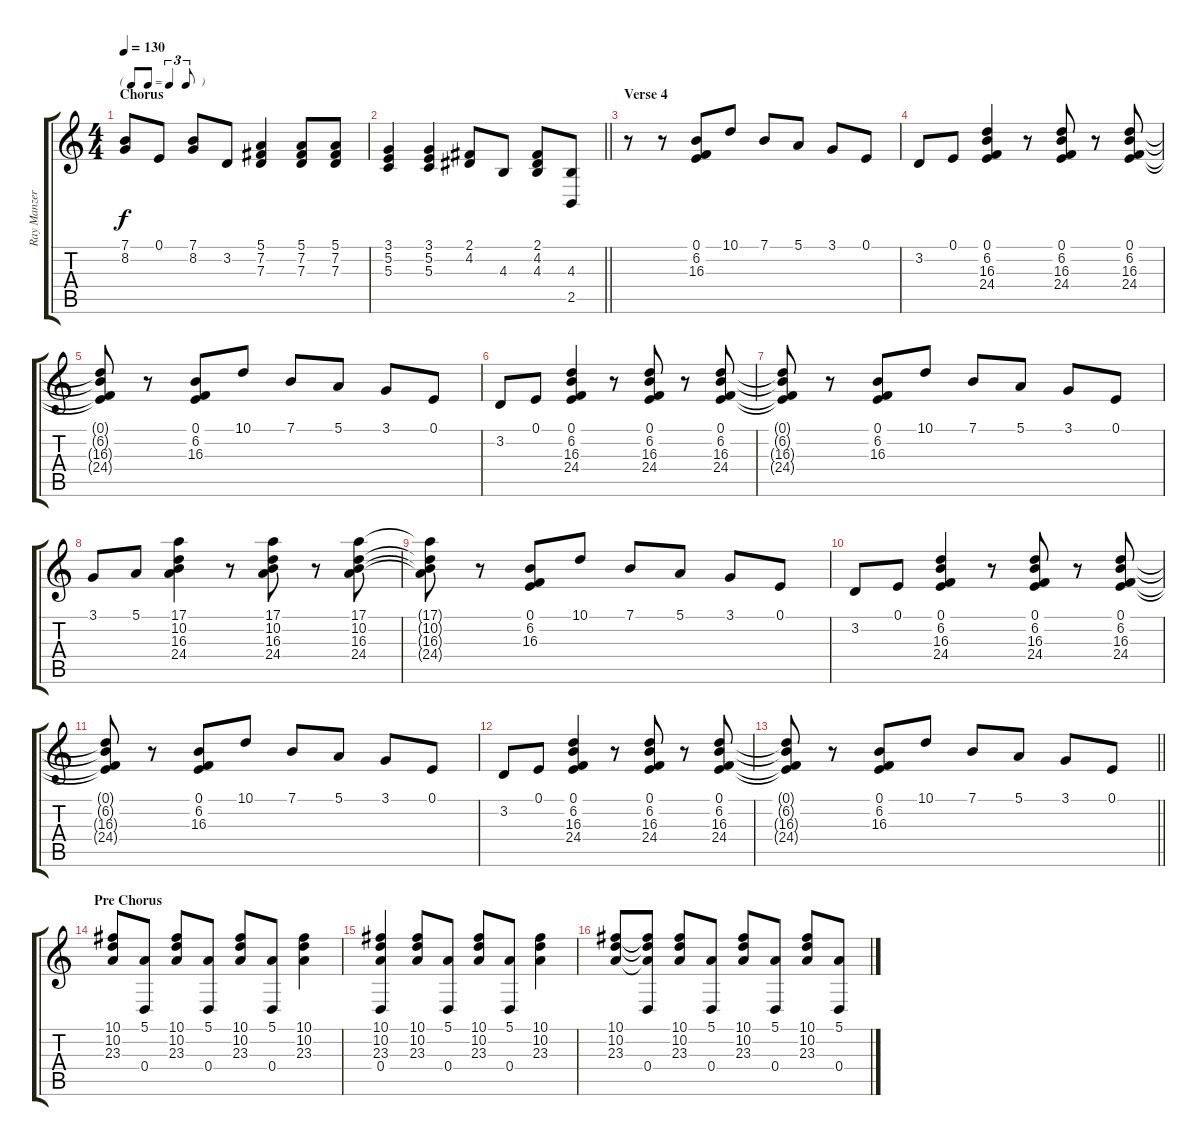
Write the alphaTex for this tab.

\track ("Ray Manzerek" "Ray Manzer") {instrument harpsichord}
\staff {score tabs}
\tuning (E4 B3 G3 D3 A2 E2) {hide}
\ts (4 4)
\tf triplet8th
\section ("" "Chorus")
\tempo 130
\clef g2
\ks c
(7.1 8.2).8{dy f} 0.1.8 (7.1 8.2).8 3.2.8 (5.1 7.2 7.3).4 (5.1 7.2 7.3).8 (5.1 7.2 7.3).8 |
\barLineRight lightlight
(3.1 5.2 5.3).4 (3.1 5.2 5.3).4 (2.1 4.2).8 4.3.8 (2.1 4.2 4.3).8 (4.3 2.5).8 |
\section ("" "Verse 4")
r.8 r.8 (0.1 6.2 16.3).8 10.1.8 7.1.8 5.1.8 3.1.8 0.1.8 |
3.2.8 0.1.8 (0.1 6.2 16.3 24.4).4 r.8 (0.1 6.2 16.3 24.4).8 r.8 (0.1 6.2 16.3 24.4).8 |
(0.1{t} 6.2{t} 16.3{t} 24.4{t}).8 r.8 (0.1 6.2 16.3).8 10.1.8 7.1.8 5.1.8 3.1.8 0.1.8 |
3.2.8 0.1.8 (0.1 6.2 16.3 24.4).4 r.8 (0.1 6.2 16.3 24.4).8 r.8 (0.1 6.2 16.3 24.4).8 |
(0.1{t} 6.2{t} 16.3{t} 24.4{t}).8 r.8 (0.1 6.2 16.3).8 10.1.8 7.1.8 5.1.8 3.1.8 0.1.8 |
3.1.8 5.1.8 (17.1 10.2 16.3 24.4).4 r.8 (17.1 10.2 16.3 24.4).8 r.8 (17.1 10.2 16.3 24.4).8 |
(17.1{t} 10.2{t} 16.3{t} 24.4{t}).8 r.8 (0.1 6.2 16.3).8 10.1.8 7.1.8 5.1.8 3.1.8 0.1.8 |
3.2.8 0.1.8 (0.1 6.2 16.3 24.4).4 r.8 (0.1 6.2 16.3 24.4).8 r.8 (0.1 6.2 16.3 24.4).8 |
(0.1{t} 6.2{t} 16.3{t} 24.4{t}).8 r.8 (0.1 6.2 16.3).8 10.1.8 7.1.8 5.1.8 3.1.8 0.1.8 |
3.2.8 0.1.8 (0.1 6.2 16.3 24.4).4 r.8 (0.1 6.2 16.3 24.4).8 r.8 (0.1 6.2 16.3 24.4).8 |
\barLineRight lightlight
(0.1{t} 6.2{t} 16.3{t} 24.4{t}).8 r.8 (0.1 6.2 16.3).8 10.1.8 7.1.8 5.1.8 3.1.8 0.1.8 |
\section ("" "Pre Chorus")
(10.1 10.2 23.3).8 (5.1 0.4).8 (10.1 10.2 23.3).8 (5.1 0.4).8 (10.1 10.2 23.3).8 (5.1 0.4).8 (10.1 10.2 23.3).4 |
(10.1 10.2 23.3 0.4).4 (10.1 10.2 23.3).8 (5.1 0.4).8 (10.1 10.2 23.3).8 (5.1 0.4).8 (10.1 10.2 23.3).4 |
(10.1 10.2 23.3).8 (10.1{t} 10.2{t} 23.3{t} 0.4).8 (10.1 10.2 23.3).8 (5.1 0.4).8 (10.1 10.2 23.3).8 (5.1 0.4).8 (10.1 10.2 23.3).8 (5.1 0.4).8
